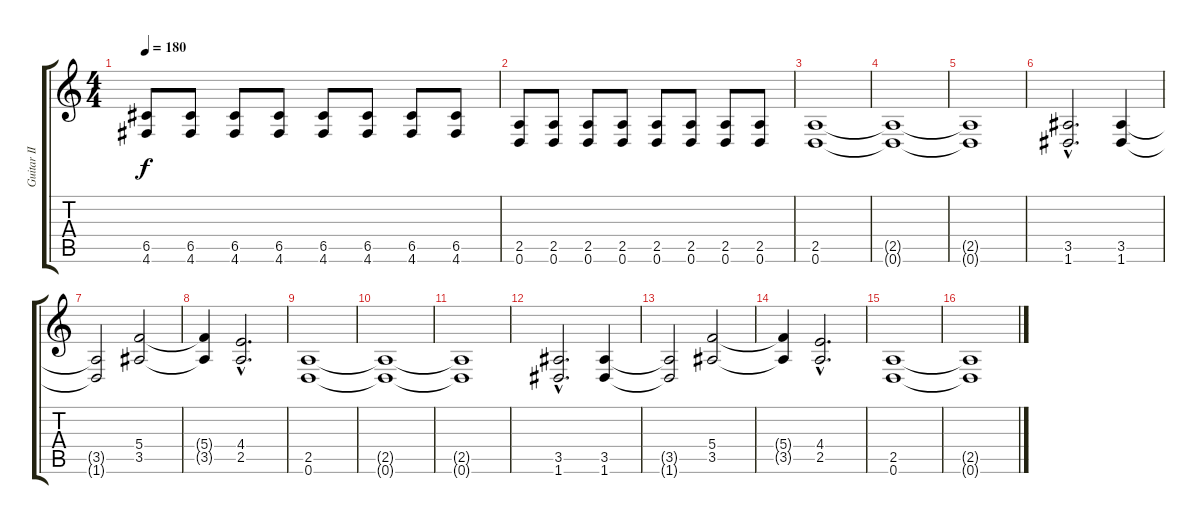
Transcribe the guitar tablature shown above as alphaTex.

\track ("Guitar II" "Guitar II") {instrument distortionguitar}
\staff {score tabs}
\tuning (D4 A3 F3 C3 G2 D2) {hide}
\ts (4 4)
\tempo 180
\clef g2
\ks c
(6.5 4.6).8{dy f} (6.5 4.6).8 (6.5 4.6).8 (6.5 4.6).8 (6.5 4.6).8 (6.5 4.6).8 (6.5 4.6).8 (6.5 4.6).8 |
(2.5 0.6).8 (2.5 0.6).8 (2.5 0.6).8 (2.5 0.6).8 (2.5 0.6).8 (2.5 0.6).8 (2.5 0.6).8 (2.5 0.6).8 |
(2.5 0.6).1 |
(2.5{t} 0.6{t}).1 |
(2.5{t} 0.6{t}).1 |
(3.5{hac} 1.6{hac}).2{d} (3.5 1.6).4 |
(3.5{t} 1.6{t}).2 (5.4 3.5).2 |
(5.4{t} 3.5{t}).4 (4.4{hac} 2.5{hac}).2{d} |
(2.5 0.6).1 |
(2.5{t} 0.6{t}).1 |
(2.5{t} 0.6{t}).1 |
(3.5{hac} 1.6{hac}).2{d} (3.5 1.6).4 |
(3.5{t} 1.6{t}).2 (5.4 3.5).2 |
(5.4{t} 3.5{t}).4 (4.4{hac} 2.5{hac}).2{d} |
(2.5 0.6).1 |
(2.5{t} 0.6{t}).1
